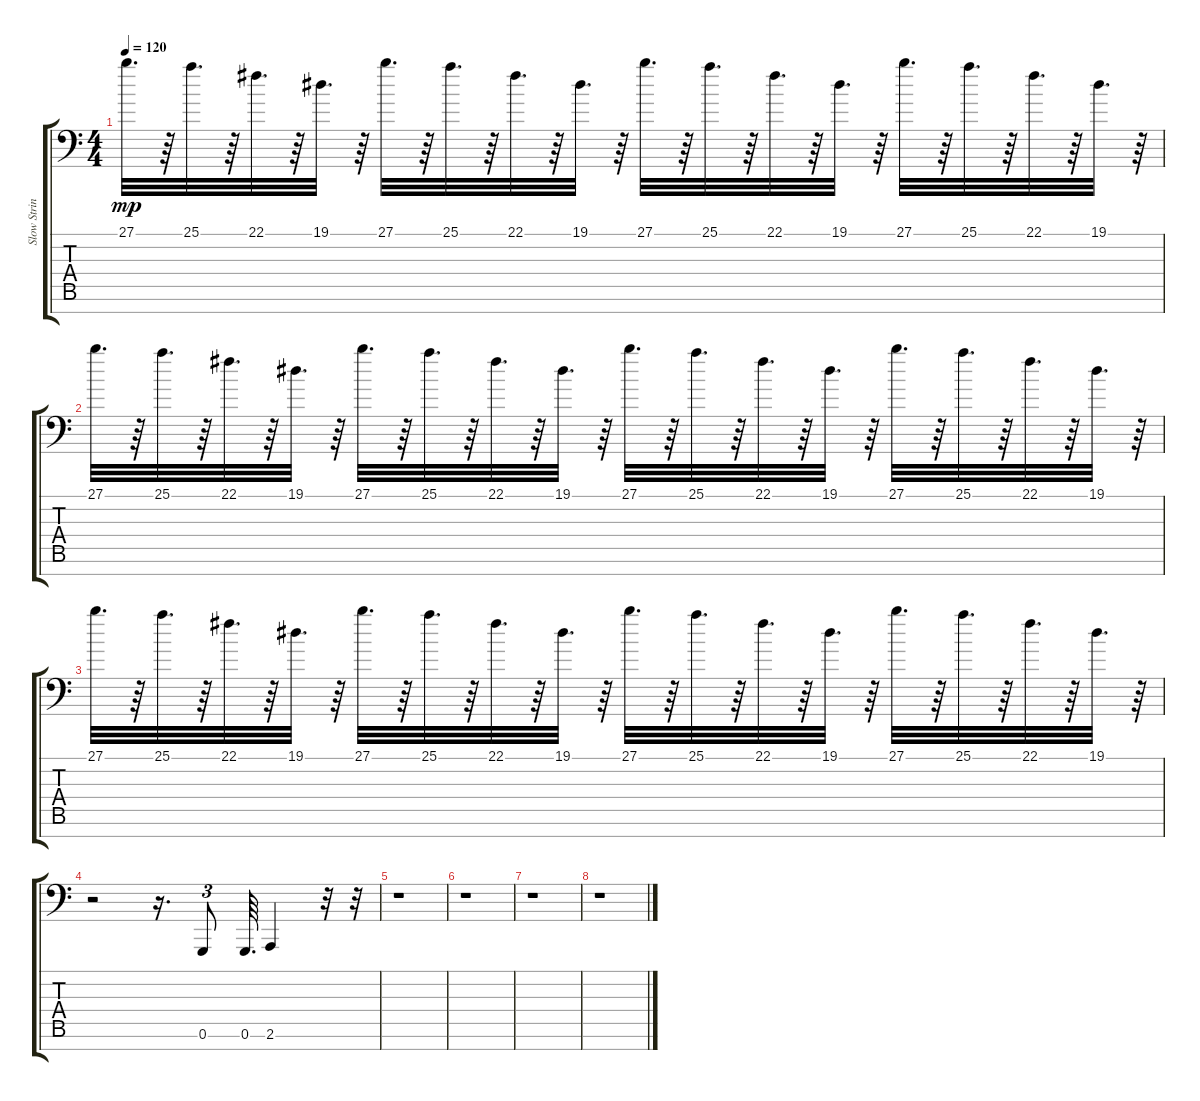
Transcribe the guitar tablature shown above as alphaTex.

\track ("Slow Strings" "Slow Strin") {instrument stringensemble2}
\staff {score tabs}
\tuning (Ab3 Eb3 Bb2 F2 C2 G1 D1) {hide}
\ts (4 4)
\tempo 120
\clef f4
\ks c
27.1.32{d dy mp} r.64 25.1.32{d} r.64 22.1.32{d} r.64 19.1.32{d} r.64 27.1.32{d} r.64 25.1.32{d} r.64 22.1.32{d} r.64 19.1.32{d} r.64 27.1.32{d} r.64 25.1.32{d} r.64 22.1.32{d} r.64 19.1.32{d} r.64 27.1.32{d} r.64 25.1.32{d} r.64 22.1.32{d} r.64 19.1.32{d} r.64 |
27.1.32{d} r.64 25.1.32{d} r.64 22.1.32{d} r.64 19.1.32{d} r.64 27.1.32{d} r.64 25.1.32{d} r.64 22.1.32{d} r.64 19.1.32{d} r.64 27.1.32{d} r.64 25.1.32{d} r.64 22.1.32{d} r.64 19.1.32{d} r.64 27.1.32{d} r.64 25.1.32{d} r.64 22.1.32{d} r.64 19.1.32{d} r.64 |
27.1.32{d} r.64 25.1.32{d} r.64 22.1.32{d} r.64 19.1.32{d} r.64 27.1.32{d} r.64 25.1.32{d} r.64 22.1.32{d} r.64 19.1.32{d} r.64 27.1.32{d} r.64 25.1.32{d} r.64 22.1.32{d} r.64 19.1.32{d} r.64 27.1.32{d} r.64 25.1.32{d} r.64 22.1.32{d} r.64 19.1.32{d} r.64 |
r.2 r.16{d} 0.6.8{tu (3 2)} 0.6.64{d} 2.6.4 r.32 r.32{tu (3 2)} |
r.1 |
r.1 |
r.1 |
r.1
